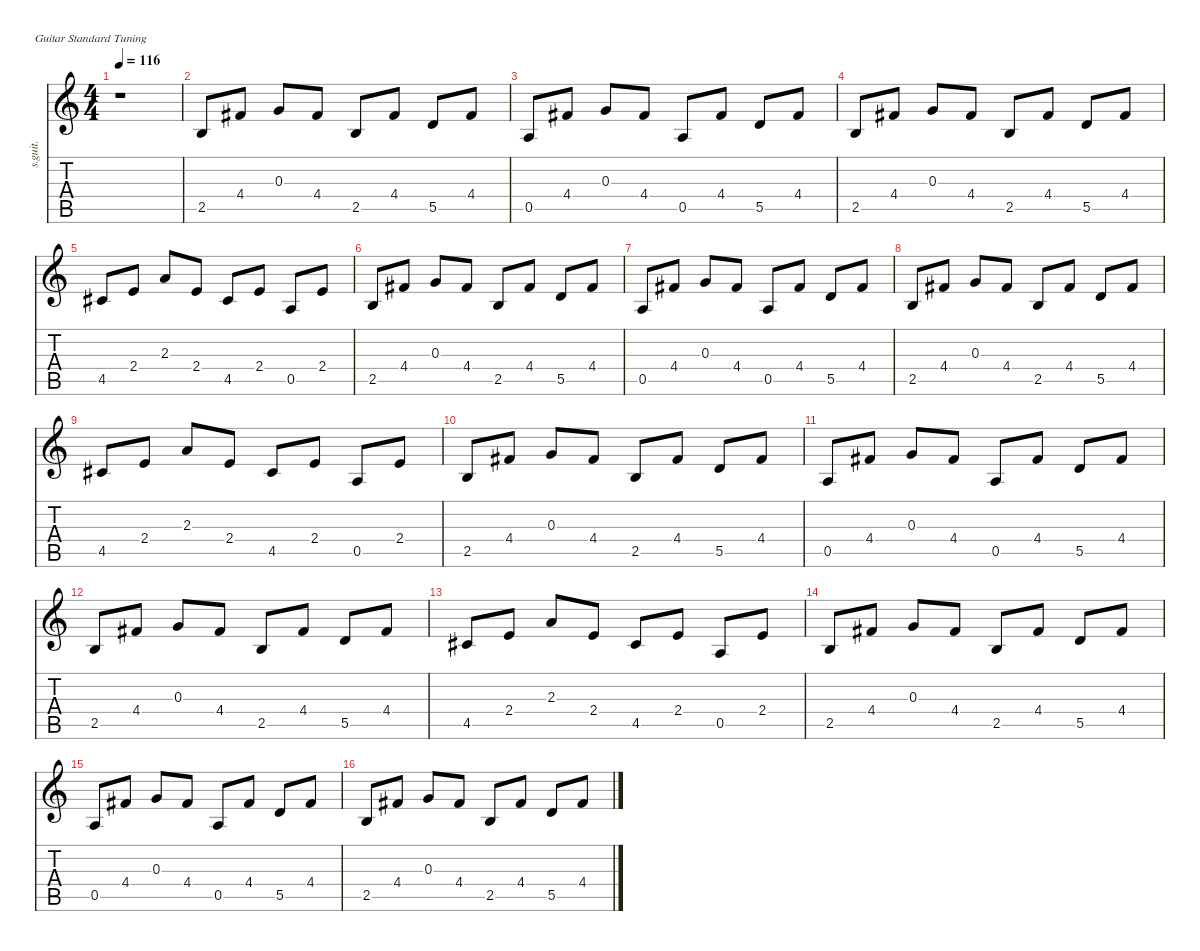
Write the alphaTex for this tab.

\defaultSystemsLayout 4
\hideDynamics
\bracketExtendMode nobrackets
\track ("Gtr. 1" "s.guit.") {instrument acousticguitarsteel}
\staff {score tabs}
\tuning (E4 B3 G3 D3 A2 E2)
\ts (4 4)
\tempo 116
\clef g2
\ks c
r.1{dy f instrument acousticguitarsteel beam Down} |
2.5.8{beam Up} 4.4{acc #}.8{beam Up} 0.3.8{beam Up} 4.4{acc #}.8{beam Up} 2.5.8{beam Up} 4.4{acc #}.8{beam Up} 5.5.8{beam Up} 4.4{acc #}.8{beam Up} |
0.5.8{beam Up} 4.4{acc #}.8{beam Up} 0.3.8{beam Up} 4.4{acc #}.8{beam Up} 0.5.8{beam Up} 4.4{acc #}.8{beam Up} 5.5.8{beam Up} 4.4{acc #}.8{beam Up} |
2.5.8{beam Up} 4.4{acc #}.8{beam Up} 0.3.8{beam Up} 4.4{acc #}.8{beam Up} 2.5.8{beam Up} 4.4{acc #}.8{beam Up} 5.5.8{beam Up} 4.4{acc #}.8{beam Up} |
4.5{acc #}.8{beam Up} 2.4.8{beam Up} 2.3.8{beam Up} 2.4.8{beam Up} 4.5{acc #}.8{beam Up} 2.4.8{beam Up} 0.5.8{beam Up} 2.4.8{beam Up} |
2.5.8{beam Up} 4.4{acc #}.8{beam Up} 0.3.8{beam Up} 4.4{acc #}.8{beam Up} 2.5.8{beam Up} 4.4{acc #}.8{beam Up} 5.5.8{beam Up} 4.4{acc #}.8{beam Up} |
0.5.8{beam Up} 4.4{acc #}.8{beam Up} 0.3.8{beam Up} 4.4{acc #}.8{beam Up} 0.5.8{beam Up} 4.4{acc #}.8{beam Up} 5.5.8{beam Up} 4.4{acc #}.8{beam Up} |
2.5.8{beam Up} 4.4{acc #}.8{beam Up} 0.3.8{beam Up} 4.4{acc #}.8{beam Up} 2.5.8{beam Up} 4.4{acc #}.8{beam Up} 5.5.8{beam Up} 4.4{acc #}.8{beam Up} |
4.5{acc #}.8{beam Up} 2.4.8{beam Up} 2.3.8{beam Up} 2.4.8{beam Up} 4.5{acc #}.8{beam Up} 2.4.8{beam Up} 0.5.8{beam Up} 2.4.8{beam Up} |
2.5.8{beam Up} 4.4{acc #}.8{beam Up} 0.3.8{beam Up} 4.4{acc #}.8{beam Up} 2.5.8{beam Up} 4.4{acc #}.8{beam Up} 5.5.8{beam Up} 4.4{acc #}.8{beam Up} |
0.5.8{beam Up} 4.4{acc #}.8{beam Up} 0.3.8{beam Up} 4.4{acc #}.8{beam Up} 0.5.8{beam Up} 4.4{acc #}.8{beam Up} 5.5.8{beam Up} 4.4{acc #}.8{beam Up} |
2.5.8{beam Up} 4.4{acc #}.8{beam Up} 0.3.8{beam Up} 4.4{acc #}.8{beam Up} 2.5.8{beam Up} 4.4{acc #}.8{beam Up} 5.5.8{beam Up} 4.4{acc #}.8{beam Up} |
4.5{acc #}.8{beam Up} 2.4.8{beam Up} 2.3.8{beam Up} 2.4.8{beam Up} 4.5{acc #}.8{beam Up} 2.4.8{beam Up} 0.5.8{beam Up} 2.4.8{beam Up} |
2.5.8{beam Up} 4.4{acc #}.8{beam Up} 0.3.8{beam Up} 4.4{acc #}.8{beam Up} 2.5.8{beam Up} 4.4{acc #}.8{beam Up} 5.5.8{beam Up} 4.4{acc #}.8{beam Up} |
0.5.8{beam Up} 4.4{acc #}.8{beam Up} 0.3.8{beam Up} 4.4{acc #}.8{beam Up} 0.5.8{beam Up} 4.4{acc #}.8{beam Up} 5.5.8{beam Up} 4.4{acc #}.8{beam Up} |
2.5.8{beam Up} 4.4{acc #}.8{beam Up} 0.3.8{beam Up} 4.4{acc #}.8{beam Up} 2.5.8{beam Up} 4.4{acc #}.8{beam Up} 5.5.8{beam Up} 4.4{acc #}.8{beam Up}
